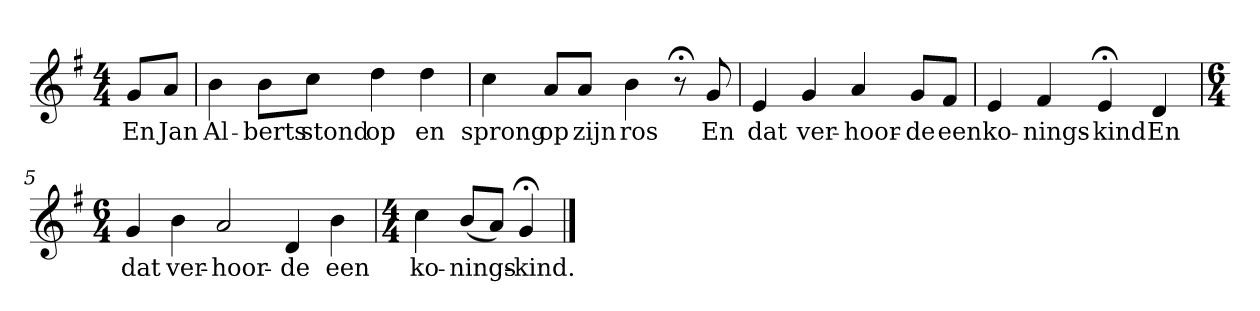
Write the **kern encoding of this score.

**kern	**text
*part1	*part1
*staff1	*staff1
*k[f#]	*
*G:	*
*M4/4	*
*MM120	*
=	=
8gL	En
8aJ	Jan
=1	=1
4b	Al-
8bL	-berts
8ccJ	stond
4dd	op
4dd	en
=2	=2
4cc	sprong
8aL	op
8aJ	zijn
4b	ros
8r;<	.
8g	En
=3	=3
4e	dat
4g	ver-
4a	-hoor-
8gL	-de
8f#J	een
=4	=4
4e	ko-
4f#	-nings-
4e;<	-kind
4d	En
=5	=5
*M6/4	*
4g	dat
4b	ver-
2a	-hoor-
4d	-de
4b	een
=6	=6
*M4/4	*
4cc	ko-
(8bL	-nings-
8aJ)	.
4g;<	-kind.
==	==
*-	*-
